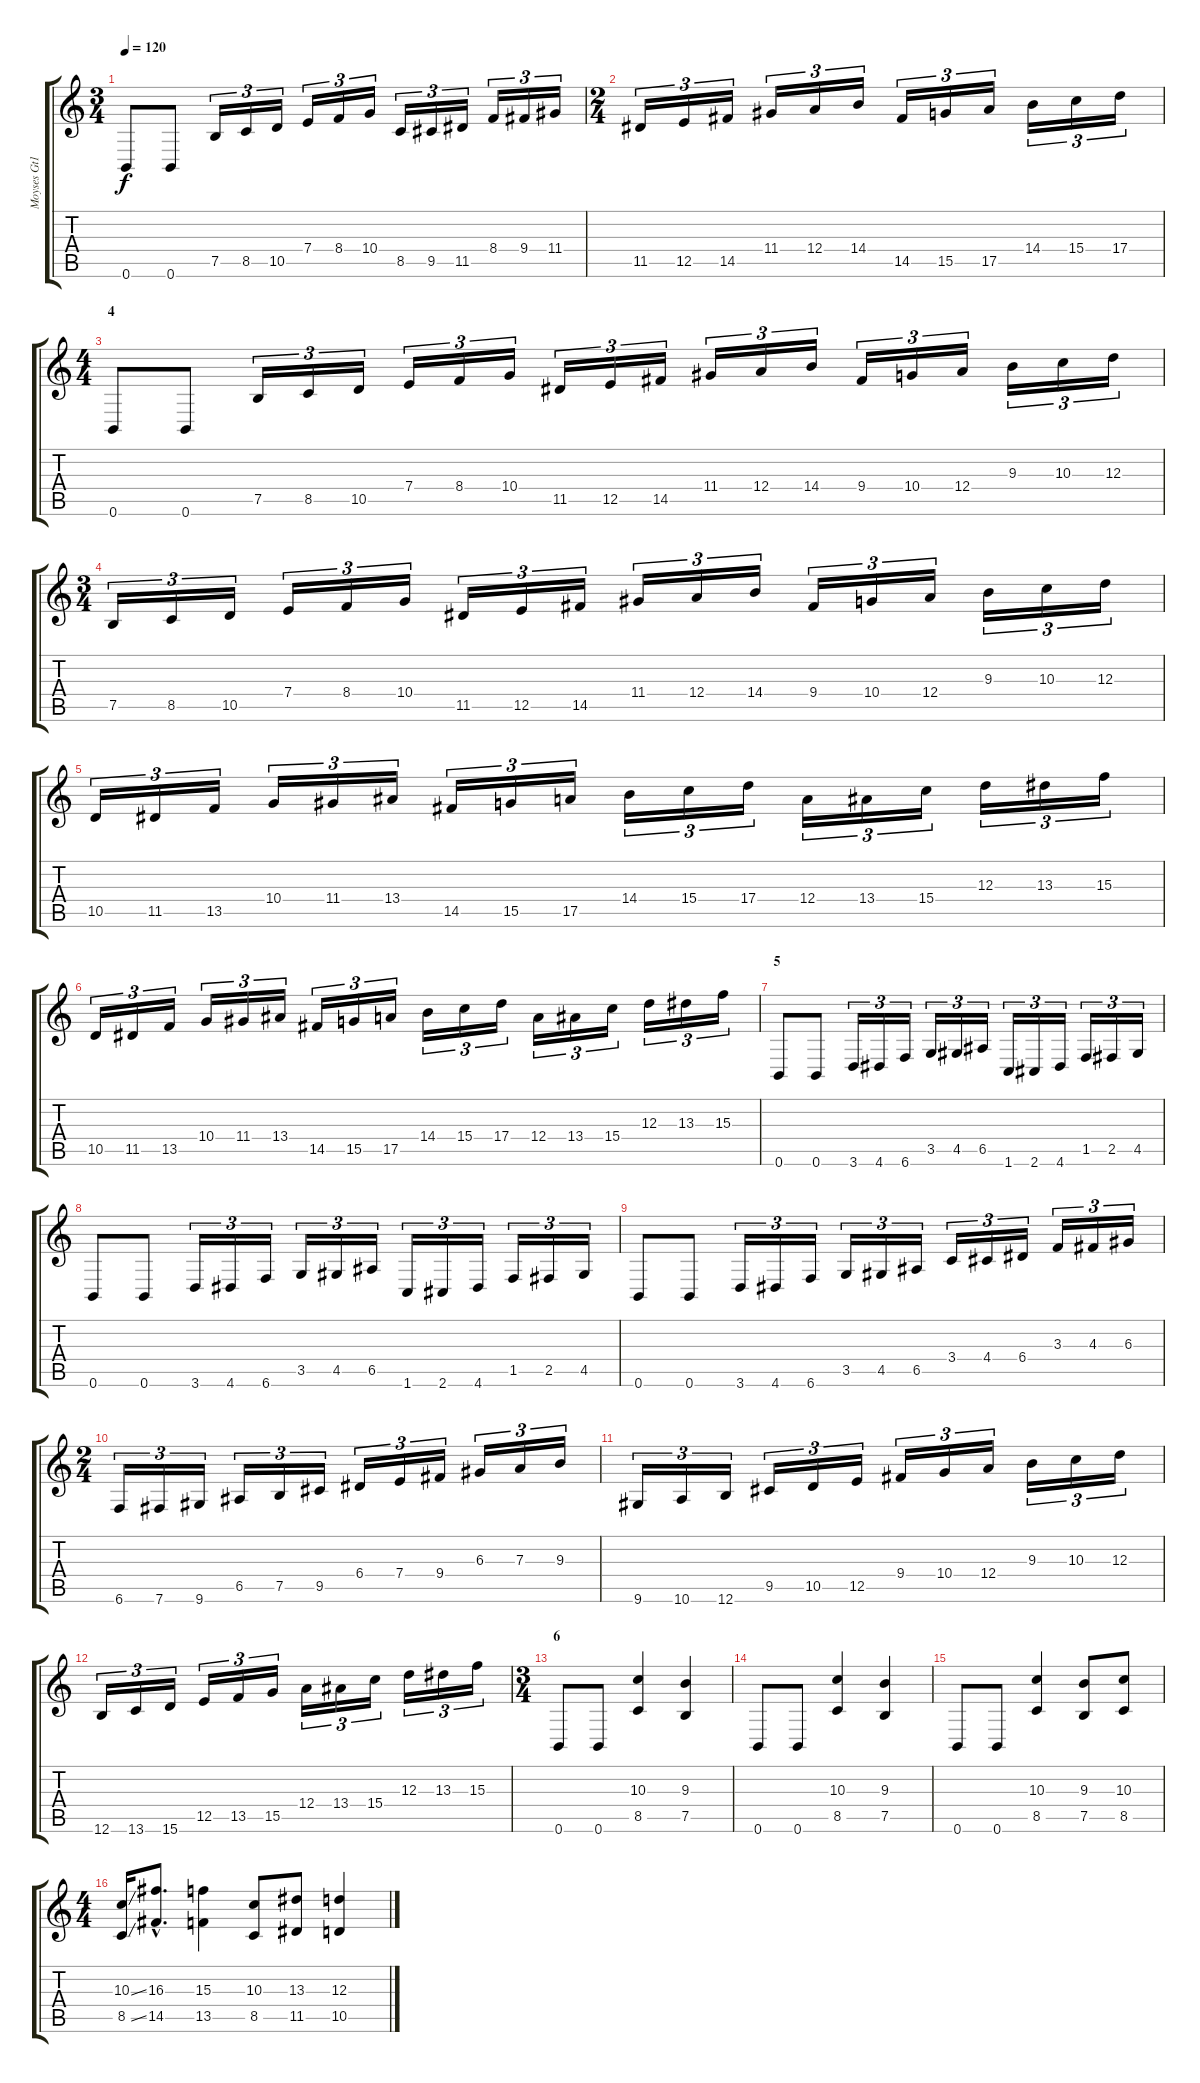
\track ("Moyses Gt1" "Moyses Gt1") {instrument distortionguitar}
\staff {score tabs}
\tuning (B3 Gb3 D3 A2 E2 B1) {hide}
\ts (3 4)
\tempo 120
\clef g2
\ks c
0.6.8{dy f} 0.6.8 7.5.16{tu (3 2)} 8.5.16{tu (3 2)} 10.5.16{tu (3 2)} 7.4.16{tu (3 2)} 8.4.16{tu (3 2)} 10.4.16{tu (3 2)} 8.5.16{tu (3 2)} 9.5.16{tu (3 2)} 11.5.16{tu (3 2)} 8.4.16{tu (3 2)} 9.4.16{tu (3 2)} 11.4.16{tu (3 2)} |
\ts (2 4)
11.5.16{tu (3 2)} 12.5.16{tu (3 2)} 14.5.16{tu (3 2)} 11.4.16{tu (3 2)} 12.4.16{tu (3 2)} 14.4.16{tu (3 2)} 14.5.16{tu (3 2)} 15.5.16{tu (3 2)} 17.5.16{tu (3 2)} 14.4.16{tu (3 2)} 15.4.16{tu (3 2)} 17.4.16{tu (3 2)} |
\ts (4 4)
\section ("" "4")
0.6.8 0.6.8 7.5.16{tu (3 2)} 8.5.16{tu (3 2)} 10.5.16{tu (3 2)} 7.4.16{tu (3 2)} 8.4.16{tu (3 2)} 10.4.16{tu (3 2)} 11.5.16{tu (3 2)} 12.5.16{tu (3 2)} 14.5.16{tu (3 2)} 11.4.16{tu (3 2)} 12.4.16{tu (3 2)} 14.4.16{tu (3 2)} 9.4.16{tu (3 2)} 10.4.16{tu (3 2)} 12.4.16{tu (3 2)} 9.3.16{tu (3 2)} 10.3.16{tu (3 2)} 12.3.16{tu (3 2)} |
\ts (3 4)
7.5.16{tu (3 2)} 8.5.16{tu (3 2)} 10.5.16{tu (3 2)} 7.4.16{tu (3 2)} 8.4.16{tu (3 2)} 10.4.16{tu (3 2)} 11.5.16{tu (3 2)} 12.5.16{tu (3 2)} 14.5.16{tu (3 2)} 11.4.16{tu (3 2)} 12.4.16{tu (3 2)} 14.4.16{tu (3 2)} 9.4.16{tu (3 2)} 10.4.16{tu (3 2)} 12.4.16{tu (3 2)} 9.3.16{tu (3 2)} 10.3.16{tu (3 2)} 12.3.16{tu (3 2)} |
10.5.16{tu (3 2)} 11.5.16{tu (3 2)} 13.5.16{tu (3 2)} 10.4.16{tu (3 2)} 11.4.16{tu (3 2)} 13.4.16{tu (3 2)} 14.5.16{tu (3 2)} 15.5.16{tu (3 2)} 17.5.16{tu (3 2)} 14.4.16{tu (3 2)} 15.4.16{tu (3 2)} 17.4.16{tu (3 2)} 12.4.16{tu (3 2)} 13.4.16{tu (3 2)} 15.4.16{tu (3 2)} 12.3.16{tu (3 2)} 13.3.16{tu (3 2)} 15.3.16{tu (3 2)} |
10.5.16{tu (3 2)} 11.5.16{tu (3 2)} 13.5.16{tu (3 2)} 10.4.16{tu (3 2)} 11.4.16{tu (3 2)} 13.4.16{tu (3 2)} 14.5.16{tu (3 2)} 15.5.16{tu (3 2)} 17.5.16{tu (3 2)} 14.4.16{tu (3 2)} 15.4.16{tu (3 2)} 17.4.16{tu (3 2)} 12.4.16{tu (3 2)} 13.4.16{tu (3 2)} 15.4.16{tu (3 2)} 12.3.16{tu (3 2)} 13.3.16{tu (3 2)} 15.3.16{tu (3 2)} |
\section ("" "5")
0.6.8 0.6.8 3.6.16{tu (3 2)} 4.6.16{tu (3 2)} 6.6.16{tu (3 2)} 3.5.16{tu (3 2)} 4.5.16{tu (3 2)} 6.5.16{tu (3 2)} 1.6.16{tu (3 2)} 2.6.16{tu (3 2)} 4.6.16{tu (3 2)} 1.5.16{tu (3 2)} 2.5.16{tu (3 2)} 4.5.16{tu (3 2)} |
0.6.8 0.6.8 3.6.16{tu (3 2)} 4.6.16{tu (3 2)} 6.6.16{tu (3 2)} 3.5.16{tu (3 2)} 4.5.16{tu (3 2)} 6.5.16{tu (3 2)} 1.6.16{tu (3 2)} 2.6.16{tu (3 2)} 4.6.16{tu (3 2)} 1.5.16{tu (3 2)} 2.5.16{tu (3 2)} 4.5.16{tu (3 2)} |
0.6.8 0.6.8 3.6.16{tu (3 2)} 4.6.16{tu (3 2)} 6.6.16{tu (3 2)} 3.5.16{tu (3 2)} 4.5.16{tu (3 2)} 6.5.16{tu (3 2)} 3.4.16{tu (3 2)} 4.4.16{tu (3 2)} 6.4.16{tu (3 2)} 3.3.16{tu (3 2)} 4.3.16{tu (3 2)} 6.3.16{tu (3 2)} |
\ts (2 4)
6.6.16{tu (3 2)} 7.6.16{tu (3 2)} 9.6.16{tu (3 2)} 6.5.16{tu (3 2)} 7.5.16{tu (3 2)} 9.5.16{tu (3 2)} 6.4.16{tu (3 2)} 7.4.16{tu (3 2)} 9.4.16{tu (3 2)} 6.3.16{tu (3 2)} 7.3.16{tu (3 2)} 9.3.16{tu (3 2)} |
9.6.16{tu (3 2)} 10.6.16{tu (3 2)} 12.6.16{tu (3 2)} 9.5.16{tu (3 2)} 10.5.16{tu (3 2)} 12.5.16{tu (3 2)} 9.4.16{tu (3 2)} 10.4.16{tu (3 2)} 12.4.16{tu (3 2)} 9.3.16{tu (3 2)} 10.3.16{tu (3 2)} 12.3.16{tu (3 2)} |
12.6.16{tu (3 2)} 13.6.16{tu (3 2)} 15.6.16{tu (3 2)} 12.5.16{tu (3 2)} 13.5.16{tu (3 2)} 15.5.16{tu (3 2)} 12.4.16{tu (3 2)} 13.4.16{tu (3 2)} 15.4.16{tu (3 2)} 12.3.16{tu (3 2)} 13.3.16{tu (3 2)} 15.3.16{tu (3 2)} |
\ts (3 4)
\section ("" "6")
0.6.8 0.6.8 (10.3 8.5).4 (9.3 7.5).4 |
0.6.8 0.6.8 (10.3 8.5).4 (9.3 7.5).4 |
0.6.8 0.6.8 (10.3 8.5).4 (9.3 7.5).8 (10.3 8.5).8 |
\ts (4 4)
(10.3{ss} 8.5{ss}).16 (16.3{hac} 14.5{hac}).8{d} (15.3 13.5).4 (10.3 8.5).8 (13.3 11.5).8 (12.3 10.5).4
